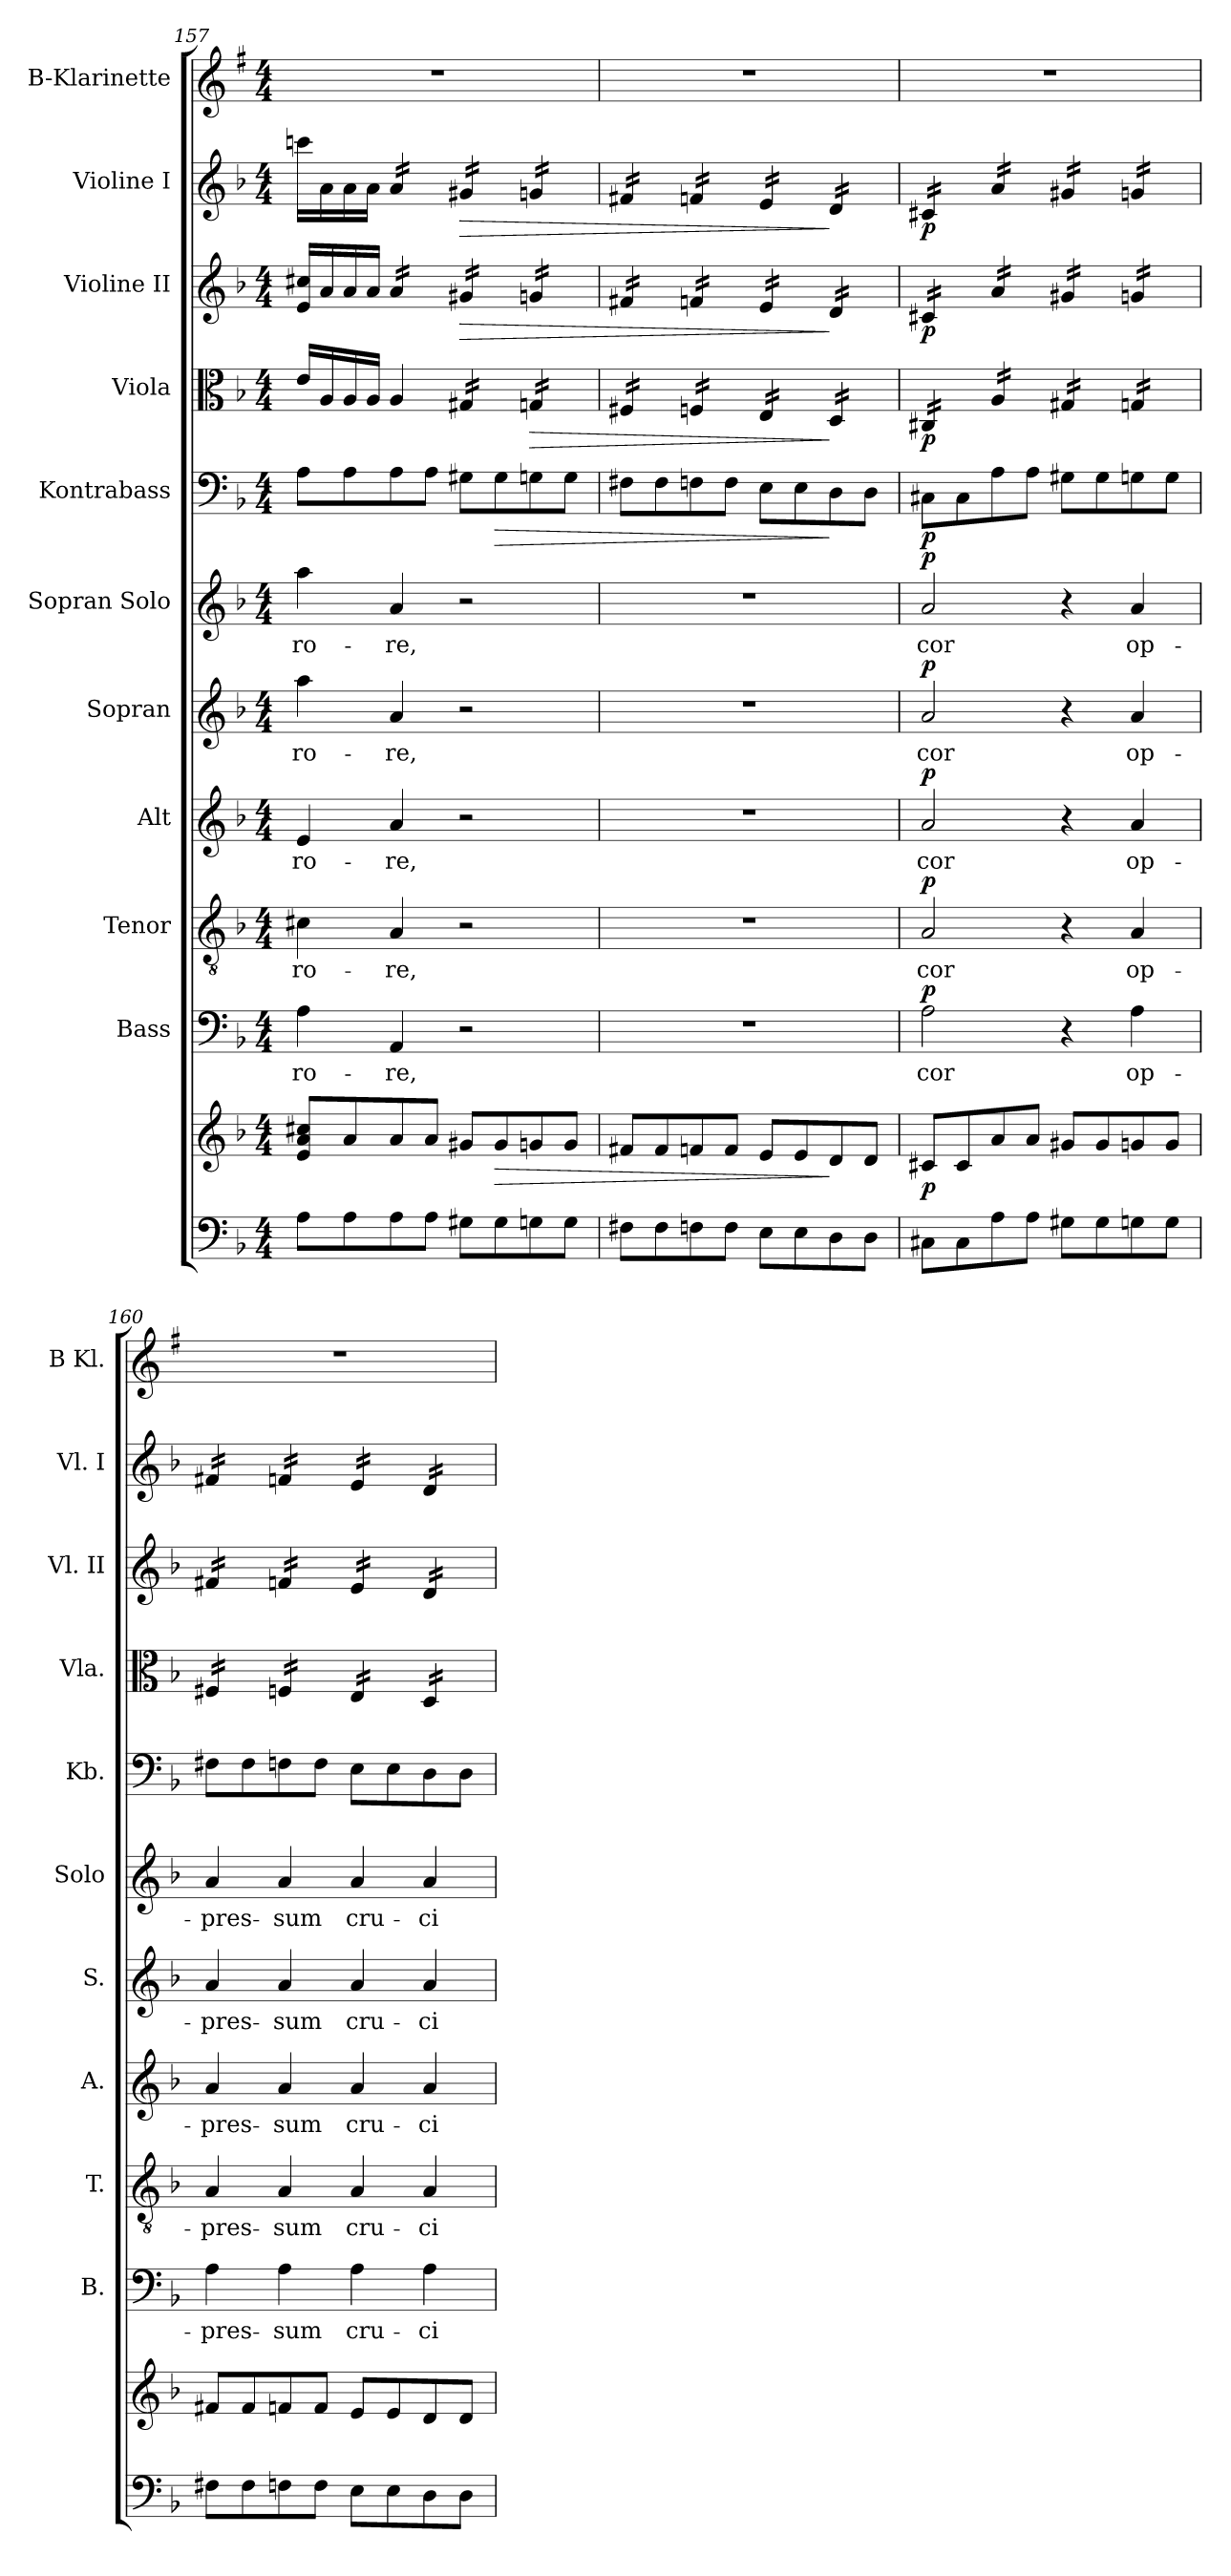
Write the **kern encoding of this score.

**kern	**kern	**dynam	**kern	**text	**dynam	**kern	**text	**dynam	**kern	**text	**dynam	**kern	**text	**dynam	**kern	**text	**dynam	**kern	**dynam	**kern	**dynam	**kern	**dynam	**kern	**dynam	**kern
*part11	*part11	*part11	*part10	*part10	*part10	*part9	*part9	*part9	*part8	*part8	*part8	*part7	*part7	*part7	*part6	*part6	*part6	*part5	*part5	*part4	*part4	*part3	*part3	*part2	*part2	*part1
*staff12	*staff11	*staff11/12	*staff10	*staff10	*staff10	*staff9	*staff9	*staff9	*staff8	*staff8	*staff8	*staff7	*staff7	*staff7	*staff6	*staff6	*staff6	*staff5	*staff5	*staff4	*staff4	*staff3	*staff3	*staff2	*staff2	*staff1
*	*	*	*I"Bass	*	*	*I"Tenor	*	*	*I"Alt	*	*	*I"Sopran	*	*	*I"Sopran Solo	*	*	*I"Kontrabass	*	*I"Viola	*	*I"Violine II	*	*I"Violine I	*	*I"B-Klarinette
*	*	*	*I'B.	*	*	*I'T.	*	*	*I'A.	*	*	*I'S.	*	*	*I'Solo	*	*	*I'Kb.	*	*I'Vla.	*	*I'Vl. II	*	*I'Vl. I	*	*I'B Kl.
*clefF4	*clefG2	*	*clefF4	*	*	*clefGv2	*	*	*clefG2	*	*	*clefG2	*	*	*clefG2	*	*	*clefF4	*	*clefC3	*	*clefG2	*	*clefG2	*	*clefG2
*	*	*	*	*	*	*	*	*	*	*	*	*	*	*	*	*	*	*ITrd7c12	*	*	*	*	*	*	*	*ITrd1c2
*k[b-]	*k[b-]	*	*k[b-]	*	*	*k[b-]	*	*	*k[b-]	*	*	*k[b-]	*	*	*k[b-]	*	*	*k[b-]	*	*k[b-]	*	*k[b-]	*	*k[b-]	*	*k[b-]
*F:	*F:	*	*F:	*	*	*F:	*	*	*F:	*	*	*F:	*	*	*F:	*	*	*F:	*	*F:	*	*F:	*	*F:	*	*F:
*M4/4	*M4/4	*	*M4/4	*	*	*M4/4	*	*	*M4/4	*	*	*M4/4	*	*	*M4/4	*	*	*M4/4	*	*M4/4	*	*M4/4	*	*M4/4	*	*M4/4
=157	=157	=157	=157	=157	=157	=157	=157	=157	=157	=157	=157	=157	=157	=157	=157	=157	=157	=157	=157	=157	=157	=157	=157	=157	=157	=157
!	!	!	!	!LO:LY:b	!	!	!LO:LY:b	!	!	!LO:LY:b	!	!	!LO:LY:b	!	!	!LO:LY:b	!	!	!	!	!	!	!	!	!	!
8A\L	8e/ 8a/ 8cc#X/L	.	4A\	-ro-	.	4c#X\	-ro-	.	4e/	-ro-	.	4aa\	-ro-	.	4aa\	-ro-	.	8AA\L	.	16e/LL	.	16e/ 16cc#X/LL	.	16cccn\LL	.	1r
.	.	.	.	.	.	.	.	.	.	.	.	.	.	.	.	.	.	.	.	16A/	.	16a/	.	16a\	.	.
8A\	8a/	.	.	.	.	.	.	.	.	.	.	.	.	.	.	.	.	8AA\	.	16A/	.	16a/	.	16a\	.	.
.	.	.	.	.	.	.	.	.	.	.	.	.	.	.	.	.	.	.	.	16A/JJ	.	16a/JJ	.	16a\JJ	.	.
!	!	!	!	!LO:LY:b	!	!	!LO:LY:b	!	!	!LO:LY:b	!	!	!LO:LY:b	!	!	!LO:LY:b	!	!	!	!	!	!	!	!	!	!
*	*	*	*	*	*	*	*	*	*	*	*	*	*	*	*	*	*	*	*	*	*	*tremolo	*	*	*	*
*	*	*	*	*	*	*	*	*	*	*	*	*	*	*	*	*	*	*	*	*	*	*	*	*tremolo	*	*
8A\	8a/	.	4AA/	-re,	.	4A/	-re,	.	4a/	-re,	.	4a/	-re,	.	4a/	-re,	.	8AA\	.	4A/	.	16a/LL	.	16a/LL	.	.
.	.	.	.	.	.	.	.	.	.	.	.	.	.	.	.	.	.	.	.	.	.	16a/	.	16a/	.	.
8A\J	8a/J	.	.	.	.	.	.	.	.	.	.	.	.	.	.	.	.	8AA\J	.	.	.	16a/	.	16a/	.	.
.	.	.	.	.	.	.	.	.	.	.	.	.	.	.	.	.	.	.	.	.	.	16a/JJ	.	16a/JJ	.	.
!	!	!	!	!	!	!	!	!	!	!	!	!	!	!	!	!	!	!	!	!	!	!	!LO:HP:b	!	!LO:HP:b	!
*	*	*	*	*	*	*	*	*	*	*	*	*	*	*	*	*	*	*	*	*tremolo	*	*	*	*	*	*
8G#X\L	8g#X/L	.	2r	.	.	2r	.	.	2r	.	.	2r	.	.	2r	.	.	8GG#X\L	.	16G#X/LL	.	16g#X/LL	>	16g#X/LL	>	.
.	.	.	.	.	.	.	.	.	.	.	.	.	.	.	.	.	.	.	.	16G#X/	.	16g#X/	.	16g#X/	.	.
!	!	!LO:HP:b	!	!	!	!	!	!	!	!	!	!	!	!	!	!	!	!	!LO:HP:b	!	!	!	!	!	!	!
8G#\	8g#/	>	.	.	.	.	.	.	.	.	.	.	.	.	.	.	.	8GG#\	>	16G#X/	.	16g#X/	.	16g#X/	.	.
.	.	.	.	.	.	.	.	.	.	.	.	.	.	.	.	.	.	.	.	16G#X/JJ	.	16g#X/JJ	.	16g#X/JJ	.	.
!	!	!	!	!	!	!	!	!	!	!	!	!	!	!	!	!	!	!	!	!	!LO:HP:b	!	!	!	!	!
8Gn\	8gn/	.	.	.	.	.	.	.	.	.	.	.	.	.	.	.	.	8GGn\	.	16Gn/LL	>	16gn/LL	.	16gn/LL	.	.
.	.	.	.	.	.	.	.	.	.	.	.	.	.	.	.	.	.	.	.	16Gn/	.	16gn/	.	16gn/	.	.
8G\J	8g/J	.	.	.	.	.	.	.	.	.	.	.	.	.	.	.	.	8GG\J	.	16Gn/	.	16gn/	.	16gn/	.	.
.	.	.	.	.	.	.	.	.	.	.	.	.	.	.	.	.	.	.	.	16Gn/JJ	.	16gn/JJ	.	16gn/JJ	.	.
=158	=158	=158	=158	=158	=158	=158	=158	=158	=158	=158	=158	=158	=158	=158	=158	=158	=158	=158	=158	=158	=158	=158	=158	=158	=158	=158
8F#X\L	8f#X/L	.	1r	.	.	1r	.	.	1r	.	.	1r	.	.	1r	.	.	8FF#X\L	.	16F#X/LL	.	16f#X/LL	.	16f#X/LL	.	1r
.	.	.	.	.	.	.	.	.	.	.	.	.	.	.	.	.	.	.	.	16F#X/	.	16f#X/	.	16f#X/	.	.
8F#\	8f#/	.	.	.	.	.	.	.	.	.	.	.	.	.	.	.	.	8FF#\	.	16F#X/	.	16f#X/	.	16f#X/	.	.
.	.	.	.	.	.	.	.	.	.	.	.	.	.	.	.	.	.	.	.	16F#X/JJ	.	16f#X/JJ	.	16f#X/JJ	.	.
8Fn\	8fn/	.	.	.	.	.	.	.	.	.	.	.	.	.	.	.	.	8FFn\	.	16Fn/LL	.	16fn/LL	.	16fn/LL	.	.
.	.	.	.	.	.	.	.	.	.	.	.	.	.	.	.	.	.	.	.	16Fn/	.	16fn/	.	16fn/	.	.
8F\J	8f/J	.	.	.	.	.	.	.	.	.	.	.	.	.	.	.	.	8FF\J	.	16Fn/	.	16fn/	.	16fn/	.	.
.	.	.	.	.	.	.	.	.	.	.	.	.	.	.	.	.	.	.	.	16Fn/JJ	.	16fn/JJ	.	16fn/JJ	.	.
8E\L	8e/L	.	.	.	.	.	.	.	.	.	.	.	.	.	.	.	.	8EE\L	.	16E/LL	.	16e/LL	.	16e/LL	.	.
.	.	.	.	.	.	.	.	.	.	.	.	.	.	.	.	.	.	.	.	16E/	.	16e/	.	16e/	.	.
8E\	8e/	.	.	.	.	.	.	.	.	.	.	.	.	.	.	.	.	8EE\	.	16E/	.	16e/	.	16e/	.	.
.	.	.	.	.	.	.	.	.	.	.	.	.	.	.	.	.	.	.	.	16E/JJ	.	16e/JJ	.	16e/JJ	.	.
8D\	8d/	]	.	.	.	.	.	.	.	.	.	.	.	.	.	.	.	8DD\	]	16D/LL	]	16d/LL	]	16d/LL	]	.
.	.	.	.	.	.	.	.	.	.	.	.	.	.	.	.	.	.	.	.	16D/	.	16d/	.	16d/	.	.
8D\J	8d/J	.	.	.	.	.	.	.	.	.	.	.	.	.	.	.	.	8DD\J	.	16D/	.	16d/	.	16d/	.	.
.	.	.	.	.	.	.	.	.	.	.	.	.	.	.	.	.	.	.	.	16D/JJ	.	16d/JJ	.	16d/JJ	.	.
!!LO:PB:g=z
=159	=159	=159	=159	=159	=159	=159	=159	=159	=159	=159	=159	=159	=159	=159	=159	=159	=159	=159	=159	=159	=159	=159	=159	=159	=159	=159
!	!	!LO:DY:b	!	!LO:LY:b	!LO:DY:a	!	!LO:LY:b	!LO:DY:a	!	!LO:LY:b	!LO:DY:a	!	!LO:LY:b	!LO:DY:a	!	!LO:LY:b	!LO:DY:a	!	!LO:DY:b	!	!LO:DY:b	!	!LO:DY:b	!	!LO:DY:b	!
8C#X\L	8c#X/L	p	2A\	cor	p	2A/	cor	p	2a/	cor	p	2a/	cor	p	2a/	cor	p	8CC#X\L	p	16C#X/LL	p	16c#X/LL	p	16c#X/LL	p	1r
.	.	.	.	.	.	.	.	.	.	.	.	.	.	.	.	.	.	.	.	16C#X/	.	16c#X/	.	16c#X/	.	.
8C#\	8c#/	.	.	.	.	.	.	.	.	.	.	.	.	.	.	.	.	8CC#\	.	16C#X/	.	16c#X/	.	16c#X/	.	.
.	.	.	.	.	.	.	.	.	.	.	.	.	.	.	.	.	.	.	.	16C#X/JJ	.	16c#X/JJ	.	16c#X/JJ	.	.
8A\	8a/	.	.	.	.	.	.	.	.	.	.	.	.	.	.	.	.	8AA\	.	16A/LL	.	16a/LL	.	16a/LL	.	.
.	.	.	.	.	.	.	.	.	.	.	.	.	.	.	.	.	.	.	.	16A/	.	16a/	.	16a/	.	.
8A\J	8a/J	.	.	.	.	.	.	.	.	.	.	.	.	.	.	.	.	8AA\J	.	16A/	.	16a/	.	16a/	.	.
.	.	.	.	.	.	.	.	.	.	.	.	.	.	.	.	.	.	.	.	16A/JJ	.	16a/JJ	.	16a/JJ	.	.
8G#X\L	8g#X/L	.	4r	.	.	4r	.	.	4r	.	.	4r	.	.	4r	.	.	8GG#X\L	.	16G#X/LL	.	16g#X/LL	.	16g#X/LL	.	.
.	.	.	.	.	.	.	.	.	.	.	.	.	.	.	.	.	.	.	.	16G#X/	.	16g#X/	.	16g#X/	.	.
8G#\	8g#/	.	.	.	.	.	.	.	.	.	.	.	.	.	.	.	.	8GG#\	.	16G#X/	.	16g#X/	.	16g#X/	.	.
.	.	.	.	.	.	.	.	.	.	.	.	.	.	.	.	.	.	.	.	16G#X/JJ	.	16g#X/JJ	.	16g#X/JJ	.	.
!	!	!	!	!LO:LY:b	!	!	!LO:LY:b	!	!	!LO:LY:b	!	!	!LO:LY:b	!	!	!LO:LY:b	!	!	!	!	!	!	!	!	!	!
8Gn\	8gn/	.	4A\	op-	.	4A/	op-	.	4a/	op-	.	4a/	op-	.	4a/	op-	.	8GGn\	.	16Gn/LL	.	16gn/LL	.	16gn/LL	.	.
.	.	.	.	.	.	.	.	.	.	.	.	.	.	.	.	.	.	.	.	16Gn/	.	16gn/	.	16gn/	.	.
8G\J	8g/J	.	.	.	.	.	.	.	.	.	.	.	.	.	.	.	.	8GG\J	.	16Gn/	.	16gn/	.	16gn/	.	.
.	.	.	.	.	.	.	.	.	.	.	.	.	.	.	.	.	.	.	.	16Gn/JJ	.	16gn/JJ	.	16gn/JJ	.	.
=160	=160	=160	=160	=160	=160	=160	=160	=160	=160	=160	=160	=160	=160	=160	=160	=160	=160	=160	=160	=160	=160	=160	=160	=160	=160	=160
!	!	!	!	!LO:LY:b	!	!	!LO:LY:b	!	!	!LO:LY:b	!	!	!LO:LY:b	!	!	!LO:LY:b	!	!	!	!	!	!	!	!	!	!
8F#X\L	8f#X/L	.	4A\	-pres-	.	4A/	-pres-	.	4a/	-pres-	.	4a/	-pres-	.	4a/	-pres-	.	8FF#X\L	.	16F#X/LL	.	16f#X/LL	.	16f#X/LL	.	1r
.	.	.	.	.	.	.	.	.	.	.	.	.	.	.	.	.	.	.	.	16F#X/	.	16f#X/	.	16f#X/	.	.
8F#\	8f#/	.	.	.	.	.	.	.	.	.	.	.	.	.	.	.	.	8FF#\	.	16F#X/	.	16f#X/	.	16f#X/	.	.
.	.	.	.	.	.	.	.	.	.	.	.	.	.	.	.	.	.	.	.	16F#X/JJ	.	16f#X/JJ	.	16f#X/JJ	.	.
!	!	!	!	!LO:LY:b	!	!	!LO:LY:b	!	!	!LO:LY:b	!	!	!LO:LY:b	!	!	!LO:LY:b	!	!	!	!	!	!	!	!	!	!
8Fn\	8fn/	.	4A\	-sum	.	4A/	-sum	.	4a/	-sum	.	4a/	-sum	.	4a/	-sum	.	8FFn\	.	16Fn/LL	.	16fn/LL	.	16fn/LL	.	.
.	.	.	.	.	.	.	.	.	.	.	.	.	.	.	.	.	.	.	.	16Fn/	.	16fn/	.	16fn/	.	.
8F\J	8f/J	.	.	.	.	.	.	.	.	.	.	.	.	.	.	.	.	8FF\J	.	16Fn/	.	16fn/	.	16fn/	.	.
.	.	.	.	.	.	.	.	.	.	.	.	.	.	.	.	.	.	.	.	16Fn/JJ	.	16fn/JJ	.	16fn/JJ	.	.
!	!	!	!	!LO:LY:b	!	!	!LO:LY:b	!	!	!LO:LY:b	!	!	!LO:LY:b	!	!	!LO:LY:b	!	!	!	!	!	!	!	!	!	!
8E\L	8e/L	.	4A\	cru-	.	4A/	cru-	.	4a/	cru-	.	4a/	cru-	.	4a/	cru-	.	8EE\L	.	16E/LL	.	16e/LL	.	16e/LL	.	.
.	.	.	.	.	.	.	.	.	.	.	.	.	.	.	.	.	.	.	.	16E/	.	16e/	.	16e/	.	.
8E\	8e/	.	.	.	.	.	.	.	.	.	.	.	.	.	.	.	.	8EE\	.	16E/	.	16e/	.	16e/	.	.
.	.	.	.	.	.	.	.	.	.	.	.	.	.	.	.	.	.	.	.	16E/JJ	.	16e/JJ	.	16e/JJ	.	.
!	!	!	!	!LO:LY:b	!	!	!LO:LY:b	!	!	!LO:LY:b	!	!	!LO:LY:b	!	!	!LO:LY:b	!	!	!	!	!	!	!	!	!	!
8D\	8d/	.	4A\	-ci-	.	4A/	-ci-	.	4a/	-ci-	.	4a/	-ci-	.	4a/	-ci-	.	8DD\	.	16D/LL	.	16d/LL	.	16d/LL	.	.
.	.	.	.	.	.	.	.	.	.	.	.	.	.	.	.	.	.	.	.	16D/	.	16d/	.	16d/	.	.
8D\J	8d/J	.	.	.	.	.	.	.	.	.	.	.	.	.	.	.	.	8DD\J	.	16D/	.	16d/	.	16d/	.	.
.	.	.	.	.	.	.	.	.	.	.	.	.	.	.	.	.	.	.	.	16D/JJ	.	16d/JJ	.	16d/JJ	.	.
*	*	*	*	*	*	*	*	*	*	*	*	*	*	*	*	*	*	*	*	*	*	*	*	*Xtremolo	*	*
*	*	*	*	*	*	*	*	*	*	*	*	*	*	*	*	*	*	*	*	*	*	*Xtremolo	*	*	*	*
*	*	*	*	*	*	*	*	*	*	*	*	*	*	*	*	*	*	*	*	*Xtremolo	*	*	*	*	*	*
=	=	=	=	=	=	=	=	=	=	=	=	=	=	=	=	=	=	=	=	=	=	=	=	=	=	=
*-	*-	*-	*-	*-	*-	*-	*-	*-	*-	*-	*-	*-	*-	*-	*-	*-	*-	*-	*-	*-	*-	*-	*-	*-	*-	*-
